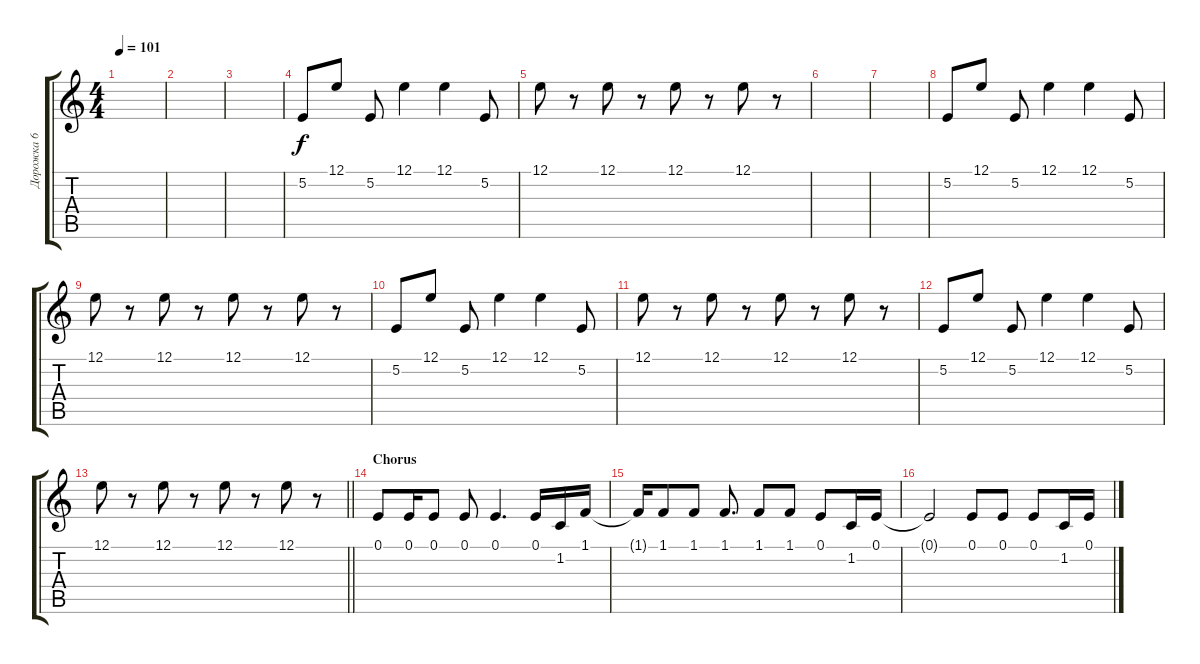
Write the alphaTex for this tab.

\track ("Дорожка 6" "Дорожка 6") {instrument altosax}
\staff {score tabs}
\tuning (E4 B3 G3 D3 A2 E2) {hide}
\ts (4 4)
\tempo 101
\clef g2
\ks c
|
|
|
5.2.8 12.1.8 5.2.8 12.1.4 12.1.4 5.2.8 |
12.1.8 r.8 12.1.8 r.8 12.1.8 r.8 12.1.8 r.8 |
|
|
5.2.8 12.1.8 5.2.8 12.1.4 12.1.4 5.2.8 |
12.1.8 r.8 12.1.8 r.8 12.1.8 r.8 12.1.8 r.8 |
5.2.8 12.1.8 5.2.8 12.1.4 12.1.4 5.2.8 |
12.1.8 r.8 12.1.8 r.8 12.1.8 r.8 12.1.8 r.8 |
5.2.8 12.1.8 5.2.8 12.1.4 12.1.4 5.2.8 |
\barLineRight lightlight
12.1.8 r.8 12.1.8 r.8 12.1.8 r.8 12.1.8 r.8 |
\section ("" "Chorus")
0.1.8 0.1.16 0.1.8 0.1.8 0.1.4{d} 0.1.16 1.2.16 1.1.16 |
1.1{t}.16 1.1.8 1.1.8 1.1.8{d} 1.1.8 1.1.8 0.1.8 1.2.16 0.1.16 |
0.1{t}.2 0.1.8 0.1.8 0.1.8 1.2.16 0.1.16
